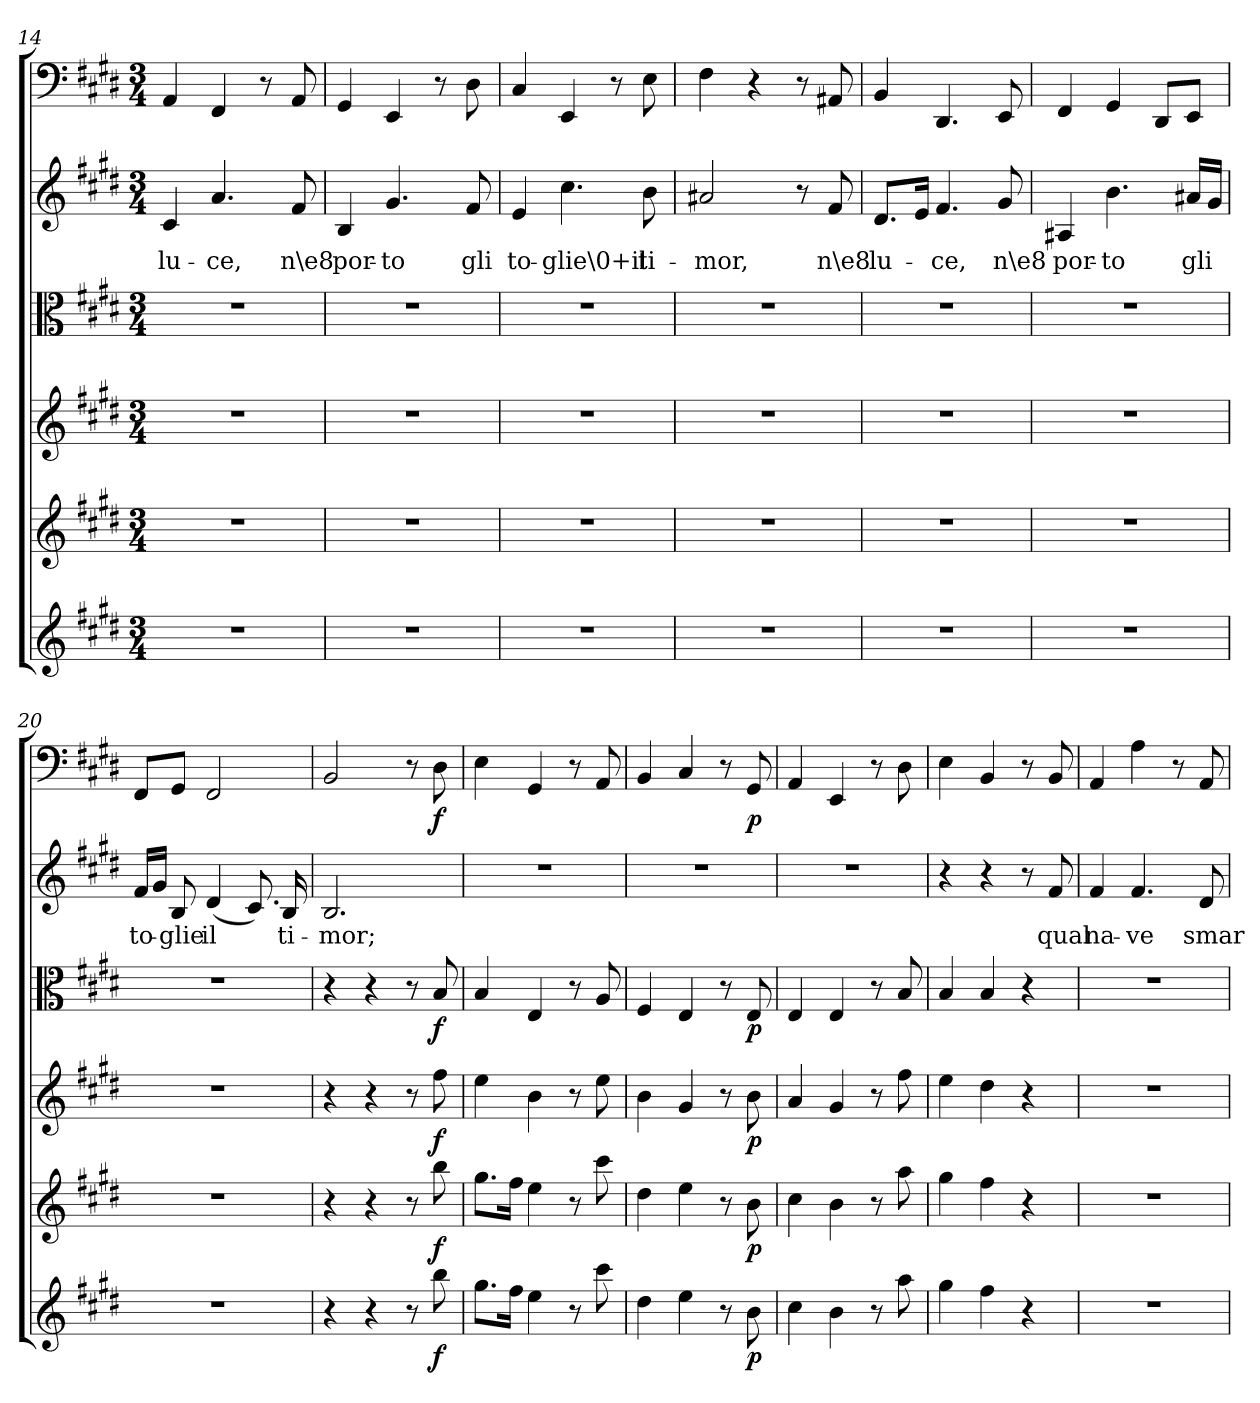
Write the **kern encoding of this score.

**kern	**dynam	**kern	**dynam	**kern	**dynam	**kern	**dynam	**kern	**text	**kern	**dynam
*part6	*part6	*part5	*part5	*part4	*part4	*part3	*part3	*part2	*part2	*part1	*part1
*staff6	*staff6	*staff5	*staff5	*staff4	*staff4	*staff3	*staff3	*staff2	*staff2	*staff1	*staff1
*clefG2	*	*clefG2	*	*clefG2	*	*clefC3	*	*clefG2	*	*clefF4	*
*k[f#c#g#d#]	*	*k[f#c#g#d#]	*	*k[f#c#g#d#]	*	*k[f#c#g#d#]	*	*k[f#c#g#d#]	*	*k[f#c#g#d#]	*
*E:	*	*E:	*	*E:	*	*E:	*	*E:	*	*E:	*
*M3/4	*	*M3/4	*	*M3/4	*	*M3/4	*	*M3/4	*	*M3/4	*
=14	=14	=14	=14	=14	=14	=14	=14	=14	=14	=14	=14
2.r	.	2.r	.	2.r	.	2.r	.	4c#/	lu-	4AA/	.
.	.	.	.	.	.	.	.	4.a/	-ce,	4FF#/	.
.	.	.	.	.	.	.	.	.	.	8r	.
.	.	.	.	.	.	.	.	8f#/	n\e8	8AA/	.
=15	=15	=15	=15	=15	=15	=15	=15	=15	=15	=15	=15
2.r	.	2.r	.	2.r	.	2.r	.	4B/	por-	4GG#/	.
.	.	.	.	.	.	.	.	4.g#/	-to	4EE/	.
.	.	.	.	.	.	.	.	.	.	8r	.
.	.	.	.	.	.	.	.	8f#/	gli	8D#\	.
=16	=16	=16	=16	=16	=16	=16	=16	=16	=16	=16	=16
2.r	.	2.r	.	2.r	.	2.r	.	4e/	to-	4C#/	.
.	.	.	.	.	.	.	.	4.cc#\	-glie\0+il	4EE/	.
.	.	.	.	.	.	.	.	.	.	8r	.
.	.	.	.	.	.	.	.	8b\	ti-	8E\	.
=17	=17	=17	=17	=17	=17	=17	=17	=17	=17	=17	=17
2.r	.	2.r	.	2.r	.	2.r	.	2a#X/	-mor,	4F#\	.
.	.	.	.	.	.	.	.	.	.	4r	.
.	.	.	.	.	.	.	.	8r	.	8r	.
.	.	.	.	.	.	.	.	8f#/	n\e8	8AA#X/	.
=18	=18	=18	=18	=18	=18	=18	=18	=18	=18	=18	=18
2.r	.	2.r	.	2.r	.	2.r	.	8.d#/L	lu-	4BB/	.
.	.	.	.	.	.	.	.	16e/Jk	.	.	.
.	.	.	.	.	.	.	.	4.f#/	-ce,	4.DD#/	.
.	.	.	.	.	.	.	.	8g#/	n\e8	8EE/	.
=19	=19	=19	=19	=19	=19	=19	=19	=19	=19	=19	=19
2.r	.	2.r	.	2.r	.	2.r	.	4A#X/	por-	4FF#/	.
.	.	.	.	.	.	.	.	4.b\	-to	4GG#/	.
.	.	.	.	.	.	.	.	.	.	8DD#/L	.
.	.	.	.	.	.	.	.	16a#X/LL	gli	8EE/J	.
.	.	.	.	.	.	.	.	16g#/JJ	.	.	.
=20	=20	=20	=20	=20	=20	=20	=20	=20	=20	=20	=20
2.r	.	2.r	.	2.r	.	2.r	.	16f#/LL	to-	8FF#/L	.
.	.	.	.	.	.	.	.	16g#/JJ	.	.	.
.	.	.	.	.	.	.	.	8B/	-glie	8GG#/J	.
.	.	.	.	.	.	.	.	(4d#/	il	2FF#/	.
.	.	.	.	.	.	.	.	8.c#/)	.	.	.
.	.	.	.	.	.	.	.	16B/	ti-	.	.
=21	=21	=21	=21	=21	=21	=21	=21	=21	=21	=21	=21
4r	.	4r	.	4r	.	4r	.	2.B/	-mor;	2BB/	.
4r	.	4r	.	4r	.	4r	.	.	.	.	.
8r	.	8r	.	8r	.	8r	.	.	.	8r	.
8bb\	f	8bb\	f	8ff#\	f	8B/	f	.	.	8D#\	f
=22	=22	=22	=22	=22	=22	=22	=22	=22	=22	=22	=22
8.gg#\L	.	8.gg#\L	.	4ee\	.	4B/	.	2.r	.	4E\	.
16ff#\Jk	.	16ff#\Jk	.	.	.	.	.	.	.	.	.
4ee\	.	4ee\	.	4b\	.	4E/	.	.	.	4GG#/	.
8r	.	8r	.	8r	.	8r	.	.	.	8r	.
8ccc#\	.	8ccc#\	.	8ee\	.	8A/	.	.	.	8AA/	.
=23	=23	=23	=23	=23	=23	=23	=23	=23	=23	=23	=23
4dd#\	.	4dd#\	.	4b\	.	4F#/	.	2.r	.	4BB/	.
4ee\	.	4ee\	.	4g#/	.	4E/	.	.	.	4C#/	.
8r	.	8r	.	8r	.	8r	.	.	.	8r	.
8b\	p	8b\	p	8b\	p	8E/	p	.	.	8GG#/	p
=24	=24	=24	=24	=24	=24	=24	=24	=24	=24	=24	=24
4cc#\	.	4cc#\	.	4a/	.	4E/	.	2.r	.	4AA/	.
4b\	.	4b\	.	4g#/	.	4E/	.	.	.	4EE/	.
8r	.	8r	.	8r	.	8r	.	.	.	8r	.
8aa\	.	8aa\	.	8ff#\	.	8B/	.	.	.	8D#\	.
=25	=25	=25	=25	=25	=25	=25	=25	=25	=25	=25	=25
4gg#\	.	4gg#\	.	4ee\	.	4B/	.	4r	.	4E\	.
4ff#\	.	4ff#\	.	4dd#\	.	4B/	.	4r	.	4BB/	.
4r	.	4r	.	4r	.	4r	.	8r	.	8r	.
.	.	.	.	.	.	.	.	8f#/	qual	8BB/	.
=26	=26	=26	=26	=26	=26	=26	=26	=26	=26	=26	=26
2.r	.	2.r	.	2.r	.	2.r	.	4f#/	na-	4AA/	.
.	.	.	.	.	.	.	.	4.f#/	-ve	4A\	.
.	.	.	.	.	.	.	.	.	.	8r	.
.	.	.	.	.	.	.	.	8d#/	smar-	8AA/	.
=	=	=	=	=	=	=	=	=	=	=	=
*-	*-	*-	*-	*-	*-	*-	*-	*-	*-	*-	*-
